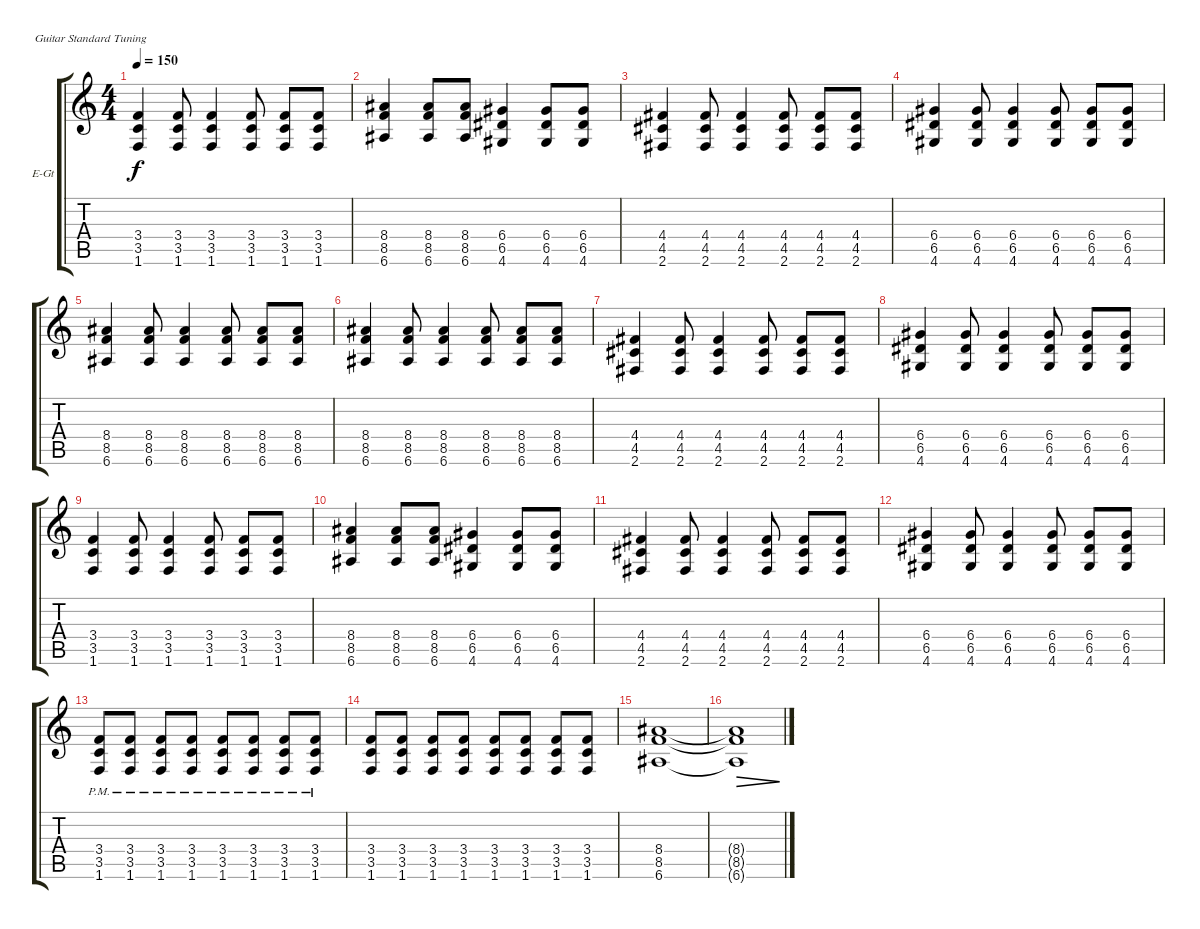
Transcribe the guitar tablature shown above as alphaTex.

\defaultSystemsLayout 4
\bracketExtendMode groupsimilarinstruments
\firstSystemTrackNameOrientation horizontal
\otherSystemsTrackNameOrientation horizontal
\track ("Electric Guitar" "E-Gt") {instrument overdrivenguitar}
\staff {score tabs}
\tuning (E4 B3 G3 D3 A2 E2)
\ts (4 4)
\tempo 150
\clef g2
\scale
0.333333
\ks c
(1.6 3.5 3.4).4{dy f} (1.6 3.5 3.4).8 (1.6 3.5 3.4).4 (1.6 3.5 3.4).8 (1.6 3.5 3.4).8 (1.6 3.5 3.4).8 |
\scale
0.333333 (6.6 8.5 8.4).4 (6.6 8.5 8.4).8 (6.6 8.5 8.4).8 (4.6 6.5 6.4).4 (4.6 6.5 6.4).8 (4.6 6.5 6.4).8 |
\scale
0.333333 (2.6 4.5 4.4).4 (2.6 4.5 4.4).8 (2.6 4.5 4.4).4 (2.6 4.5 4.4).8 (2.6 4.5 4.4).8 (2.6 4.5 4.4).8 |
\scale
0.333333 (4.6 6.5 6.4).4 (4.6 6.5 6.4).8 (4.6 6.5 6.4).4 (4.6 6.5 6.4).8 (4.6 6.5 6.4).8 (4.6 6.5 6.4).8 |
\scale
0.333333 (6.6 8.5 8.4).4 (6.6 8.5 8.4).8 (6.6 8.5 8.4).4 (6.6 8.5 8.4).8 (6.6 8.5 8.4).8 (6.6 8.5 8.4).8 |
\scale
0.333333 (6.6 8.5 8.4).4 (6.6 8.5 8.4).8 (6.6 8.5 8.4).4 (6.6 8.5 8.4).8 (6.6 8.5 8.4).8 (6.6 8.5 8.4).8 |
\scale
0.333333 (2.6 4.5 4.4).4 (2.6 4.5 4.4).8 (2.6 4.5 4.4).4 (2.6 4.5 4.4).8 (2.6 4.5 4.4).8 (2.6 4.5 4.4).8 |
\scale
0.333333 (4.6 6.5 6.4).4 (4.6 6.5 6.4).8 (4.6 6.5 6.4).4 (4.6 6.5 6.4).8 (4.6 6.5 6.4).8 (4.6 6.5 6.4).8 |
\scale
0.333333 (1.6 3.5 3.4).4 (1.6 3.5 3.4).8 (1.6 3.5 3.4).4 (1.6 3.5 3.4).8 (1.6 3.5 3.4).8 (1.6 3.5 3.4).8 |
\scale
0.333333 (6.6 8.5 8.4).4 (6.6 8.5 8.4).8 (6.6 8.5 8.4).8 (4.6 6.5 6.4).4 (4.6 6.5 6.4).8 (4.6 6.5 6.4).8 |
\scale
0.333333 (2.6 4.5 4.4).4 (2.6 4.5 4.4).8 (2.6 4.5 4.4).4 (2.6 4.5 4.4).8 (2.6 4.5 4.4).8 (2.6 4.5 4.4).8 |
\scale
0.333333 (4.6 6.5 6.4).4 (4.6 6.5 6.4).8 (4.6 6.5 6.4).4 (4.6 6.5 6.4).8 (4.6 6.5 6.4).8 (4.6 6.5 6.4).8 |
\scale
0.333333 (1.6{pm} 3.5{pm} 3.4{pm}).8 (1.6{pm} 3.5{pm} 3.4{pm}).8 (1.6{pm} 3.5{pm} 3.4{pm}).8 (1.6{pm} 3.5{pm} 3.4{pm}).8 (1.6{pm} 3.5{pm} 3.4{pm}).8 (1.6{pm} 3.5{pm} 3.4{pm}).8 (1.6{pm} 3.5{pm} 3.4{pm}).8 (1.6{pm} 3.5{pm} 3.4{pm}).8 |
\scale
0.333333 (1.6 3.5 3.4).8 (1.6 3.5 3.4).8 (1.6 3.5 3.4).8 (1.6 3.5 3.4).8 (1.6 3.5 3.4).8 (1.6 3.5 3.4).8 (1.6 3.5 3.4).8 (1.6 3.5 3.4).8 |
\scale
0.333333 (6.6 8.5 8.4).1 |
\scale
0.333333 (6.6{t} 8.5{t} 8.4{t}).1{dec}
